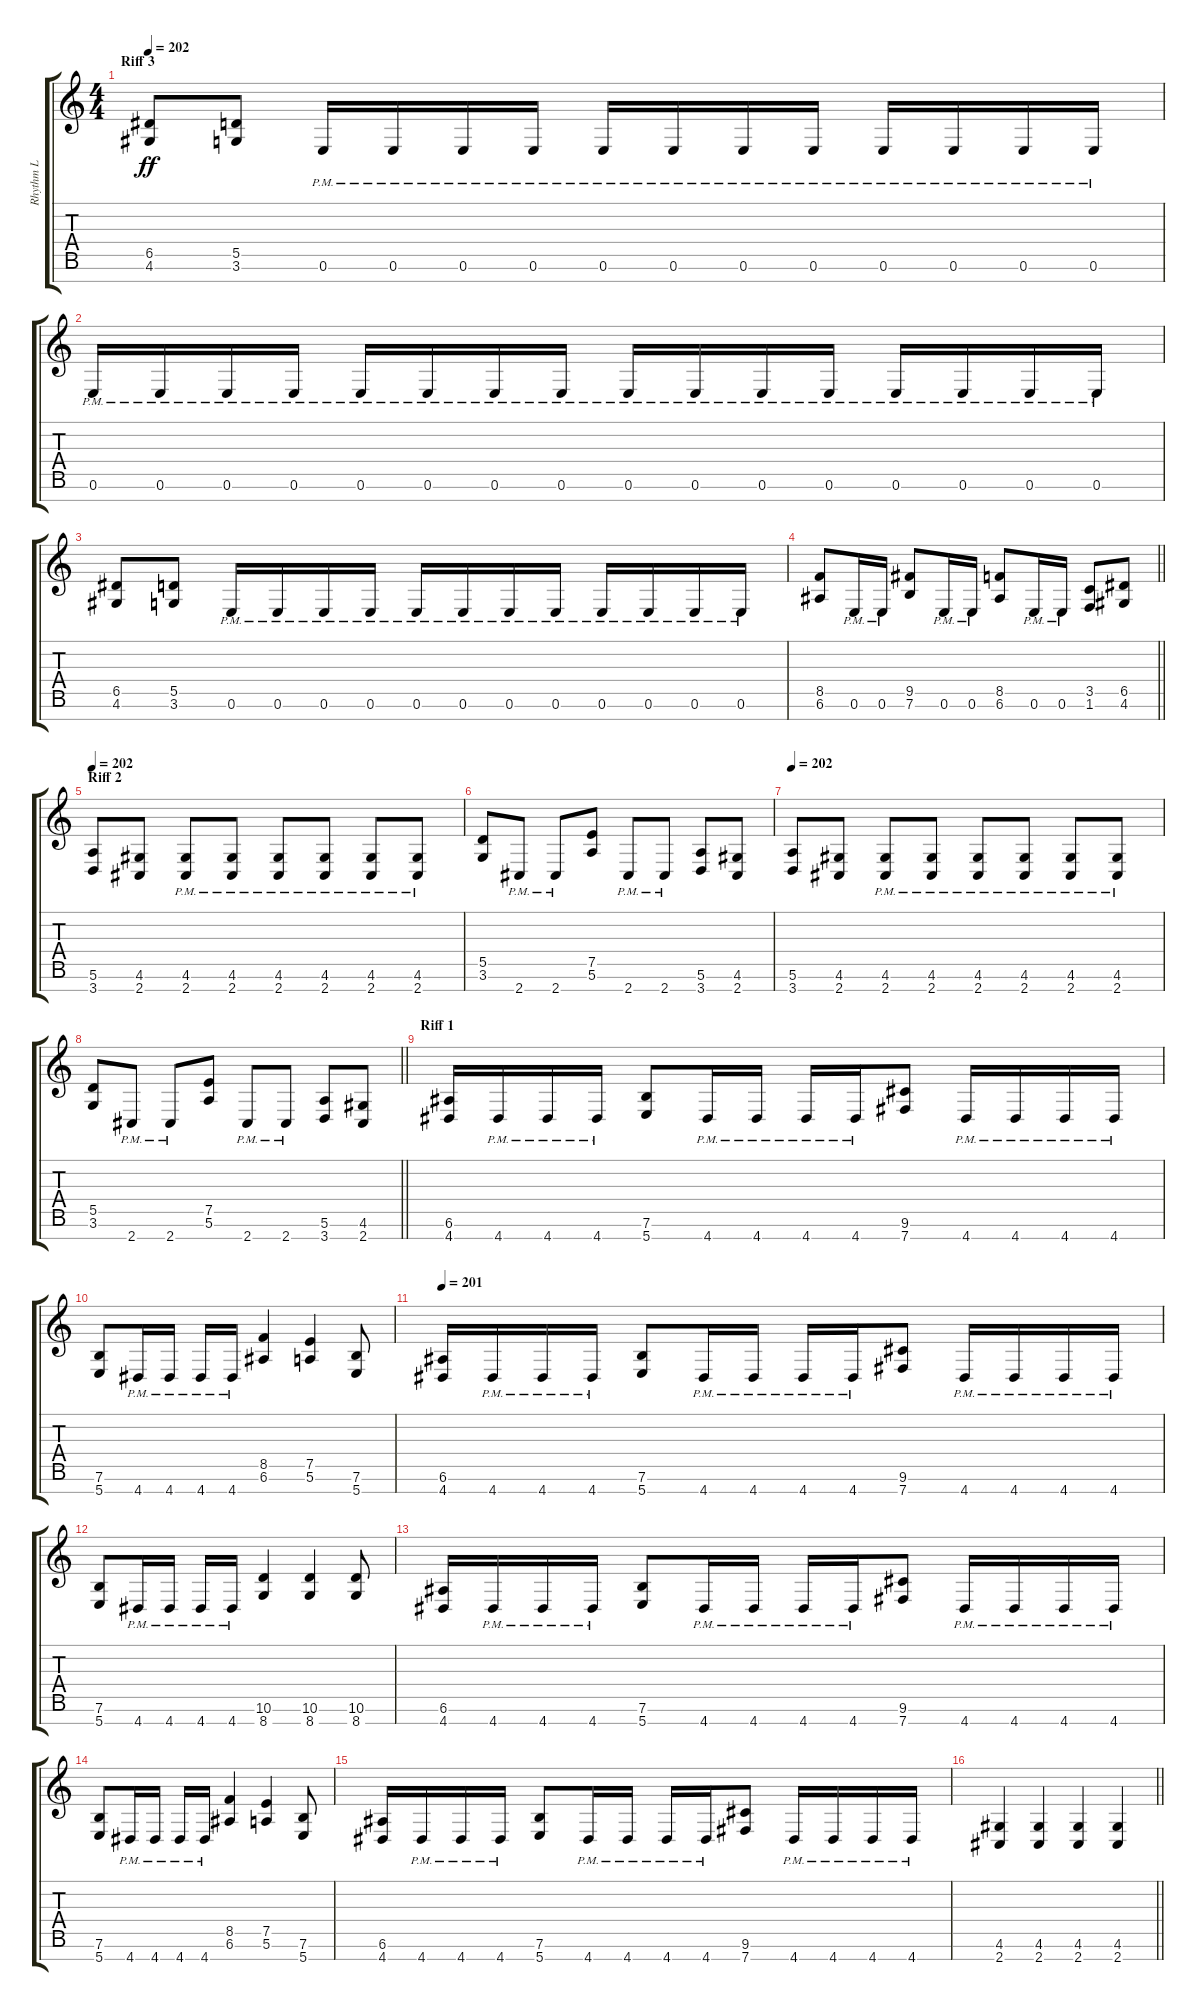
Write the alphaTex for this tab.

\track ("Rhythm L" "Rhythm L") {instrument distortionguitar}
\staff {score tabs}
\tuning (E4 B3 G3 D3 A2 E2 B1) {hide}
\ts (4 4)
\section ("" "Riff 3")
\tempo 202
\clef g2
\ks c
(6.5 4.6).8{dy ff} (5.5 3.6).8 0.6{pm}.16 0.6{pm}.16 0.6{pm}.16 0.6{pm}.16 0.6{pm}.16 0.6{pm}.16 0.6{pm}.16 0.6{pm}.16 0.6{pm}.16 0.6{pm}.16 0.6{pm}.16 0.6{pm}.16 |
0.6{pm}.16 0.6{pm}.16 0.6{pm}.16 0.6{pm}.16 0.6{pm}.16 0.6{pm}.16 0.6{pm}.16 0.6{pm}.16 0.6{pm}.16 0.6{pm}.16 0.6{pm}.16 0.6{pm}.16 0.6{pm}.16 0.6{pm}.16 0.6{pm}.16 0.6{pm}.16 |
(6.5 4.6).8 (5.5 3.6).8 0.6{pm}.16 0.6{pm}.16 0.6{pm}.16 0.6{pm}.16 0.6{pm}.16 0.6{pm}.16 0.6{pm}.16 0.6{pm}.16 0.6{pm}.16 0.6{pm}.16 0.6{pm}.16 0.6{pm}.16 |
\barLineRight lightlight
(8.5 6.6).8 0.6{pm}.16 0.6{pm}.16 (9.5 7.6).8 0.6{pm}.16 0.6{pm}.16 (8.5 6.6).8 0.6{pm}.16 0.6{pm}.16 (3.5 1.6).8 (6.5 4.6).8 |
\section ("" "Riff 2")
\tempo 202
(5.6 3.7).8 (4.6 2.7).8 (4.6{pm} 2.7{pm}).8 (4.6{pm} 2.7{pm}).8 (4.6{pm} 2.7{pm}).8 (4.6{pm} 2.7{pm}).8 (4.6{pm} 2.7{pm}).8 (4.6{pm} 2.7{pm}).8 |
(5.5 3.6).8 2.7{pm}.8 2.7{pm}.8 (7.5 5.6).8 2.7{pm}.8 2.7{pm}.8 (5.6 3.7).8 (4.6 2.7).8 |
\tempo 202
(5.6 3.7).8 (4.6 2.7).8 (4.6{pm} 2.7{pm}).8 (4.6{pm} 2.7{pm}).8 (4.6{pm} 2.7{pm}).8 (4.6{pm} 2.7{pm}).8 (4.6{pm} 2.7{pm}).8 (4.6{pm} 2.7{pm}).8 |
\barLineRight lightlight
(5.5 3.6).8 2.7{pm}.8 2.7{pm}.8 (7.5 5.6).8 2.7{pm}.8 2.7{pm}.8 (5.6 3.7).8 (4.6 2.7).8 |
\section ("" "Riff 1")
(6.6 4.7).16 4.7{pm}.16 4.7{pm}.16 4.7{pm}.16 (7.6 5.7).8 4.7{pm}.16 4.7{pm}.16 4.7{pm}.16 4.7{pm}.16 (9.6 7.7).8 4.7{pm}.16 4.7{pm}.16 4.7{pm}.16 4.7{pm}.16 |
(7.6 5.7).8 4.7{pm}.16 4.7{pm}.16 4.7{pm}.16 4.7{pm}.16 (8.5 6.6).4 (7.5 5.6).4 (7.6 5.7).8 |
\tempo 201
(6.6 4.7).16 4.7{pm}.16 4.7{pm}.16 4.7{pm}.16 (7.6 5.7).8 4.7{pm}.16 4.7{pm}.16 4.7{pm}.16 4.7{pm}.16 (9.6 7.7).8 4.7{pm}.16 4.7{pm}.16 4.7{pm}.16 4.7{pm}.16 |
(7.6 5.7).8 4.7{pm}.16 4.7{pm}.16 4.7{pm}.16 4.7{pm}.16 (10.6 8.7).4 (10.6 8.7).4 (10.6 8.7).8 |
(6.6 4.7).16 4.7{pm}.16 4.7{pm}.16 4.7{pm}.16 (7.6 5.7).8 4.7{pm}.16 4.7{pm}.16 4.7{pm}.16 4.7{pm}.16 (9.6 7.7).8 4.7{pm}.16 4.7{pm}.16 4.7{pm}.16 4.7{pm}.16 |
(7.6 5.7).8 4.7{pm}.16 4.7{pm}.16 4.7{pm}.16 4.7{pm}.16 (8.5 6.6).4 (7.5 5.6).4 (7.6 5.7).8 |
(6.6 4.7).16 4.7{pm}.16 4.7{pm}.16 4.7{pm}.16 (7.6 5.7).8 4.7{pm}.16 4.7{pm}.16 4.7{pm}.16 4.7{pm}.16 (9.6 7.7).8 4.7{pm}.16 4.7{pm}.16 4.7{pm}.16 4.7{pm}.16 |
\barLineRight lightlight
(4.6 2.7).4 (4.6 2.7).4 (4.6 2.7).4 (4.6 2.7).4
